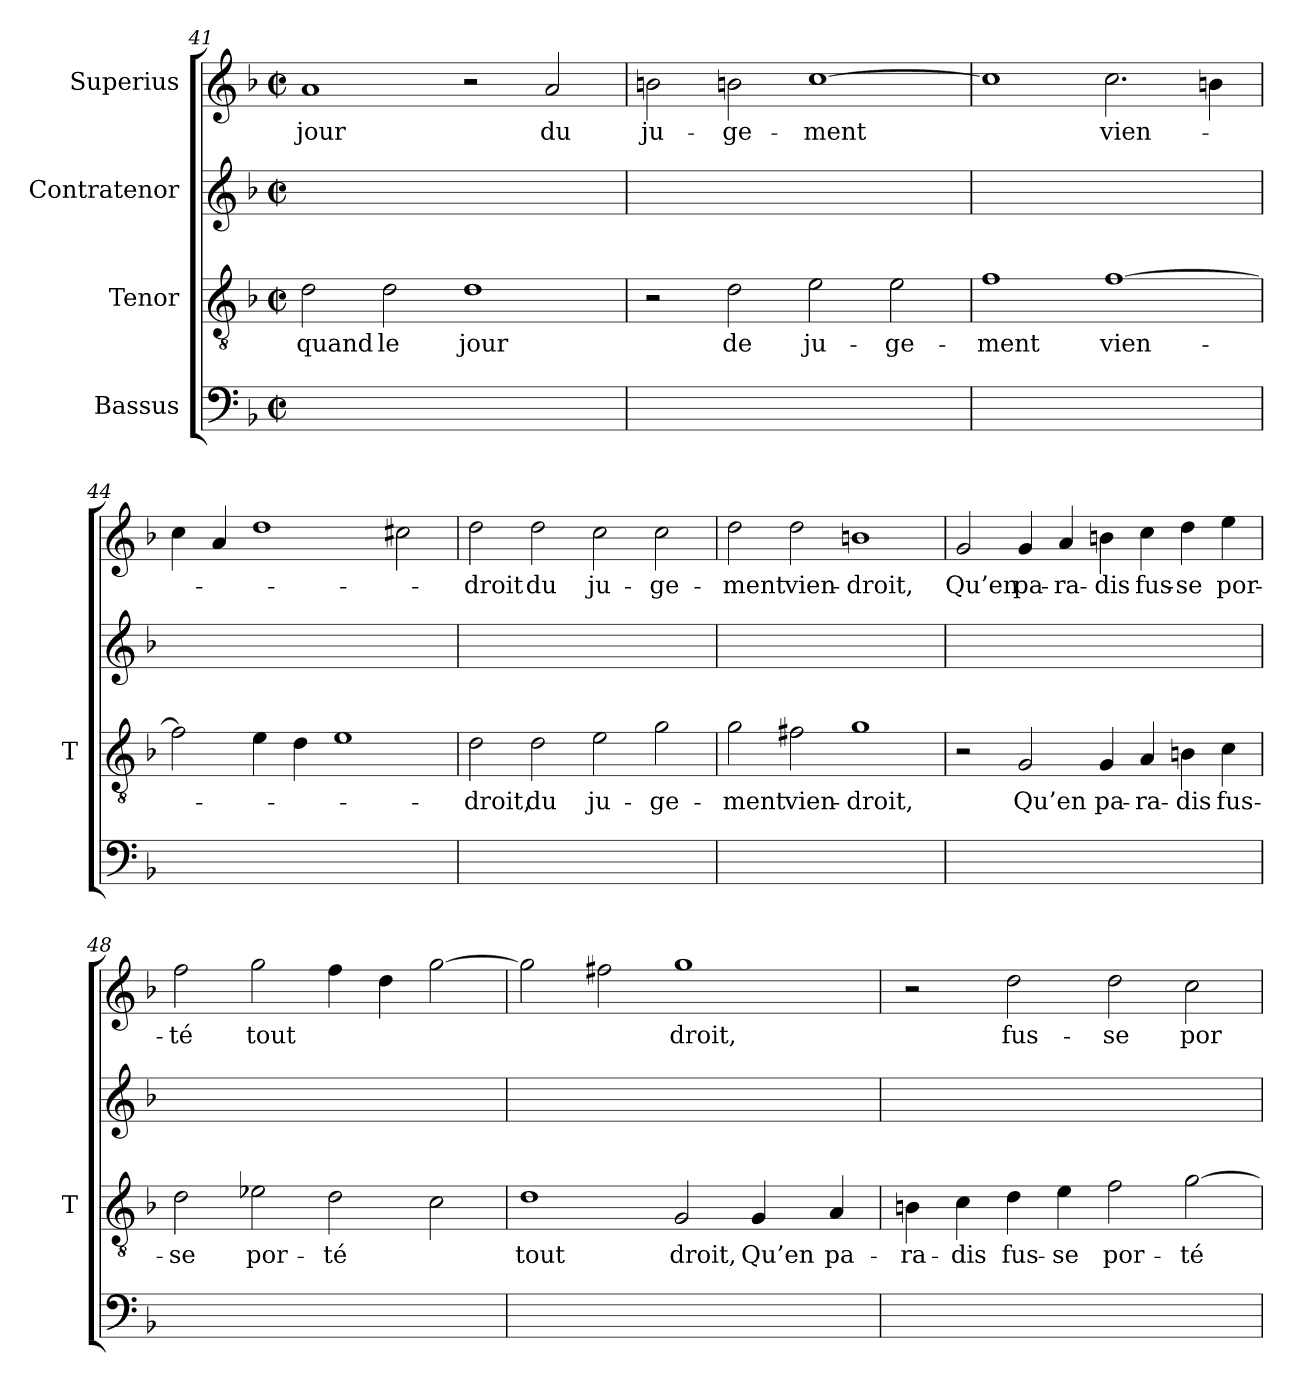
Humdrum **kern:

**kern	**kern	**text	**kern	**kern	**text
*part4	*part3	*part3	*part2	*part1	*part1
*staff4	*staff3	*staff3	*staff2	*staff1	*staff1
*I"Bassus	*I"Tenor	*	*I"Contratenor	*I"Superius	*
*	*I'T	*	*	*	*
*clefF4	*clefGv2	*	*clefG2	*clefG2	*
*k[b-]	*k[b-]	*	*k[b-]	*k[b-]	*
*F:	*F:	*	*F:	*F:	*
*M2/2	*M2/2	*	*M2/2	*M2/2	*
*met(c|)	*met(c|)	*	*met(c|)	*met(c|)	*
=41	=41	=41	=41	=41	=41
1ryy	2d	-quand	1ryy	1a	-jour
.	2d	-le	.	.	.
1ryy	1d	-jour	1ryy	2r	.
.	.	.	.	2a	-du
=42	=42	=42	=42	=42	=42
1ryy	2r	.	1ryy	2bn	ju-
.	2d	-de	.	2bn	ge-
1ryy	2e	ju-	1ryy	[1cc	-ment
.	2e	ge-	.	.	.
=43	=43	=43	=43	=43	=43
1ryy	1f	-ment	1ryy	1cc]	.
1ryy	[1f	vien-	1ryy	2.cc	vien-
.	.	.	.	4b	.
=44	=44	=44	=44	=44	=44
1ryy	2f]	.	1ryy	4cc	.
.	.	.	.	4a	.
.	4e	.	.	1dd	.
.	4d	.	.	.	.
1ryy	1e	.	1ryy	.	.
.	.	.	.	2cc#X	.
!!LO:PB:g=z
=45	=45	=45	=45	=45	=45
1ryy	2d	-droit,	1ryy	2dd	-droit
.	2d	-du	.	2dd	-du
1ryy	2e	ju-	1ryy	2cc	ju-
.	2g	ge-	.	2cc	ge-
=46	=46	=46	=46	=46	=46
1ryy	2g	-ment	1ryy	2dd	-ment
.	2f#X	vien-	.	2dd	vien-
1ryy	1g	-droit,	1ryy	1b	-droit,
=47	=47	=47	=47	=47	=47
1ryy	2r	.	1ryy	2g	-Qu’en
.	2G	-Qu’en	.	4g	pa-
.	.	.	.	4a	ra-
1ryy	4G	pa-	1ryy	4b	-dis
.	4A	ra-	.	4cc	fus-
.	4B	-dis	.	4dd	-se
.	4c	fus-	.	4ee	por-
=48	=48	=48	=48	=48	=48
1ryy	2d	-se	1ryy	2ff	-té
.	2e-X	por-	.	2gg	-tout
1ryy	2d	-té	1ryy	4ff	.
.	.	.	.	4dd	.
.	2c	.	.	[2gg	.
=49	=49	=49	=49	=49	=49
1ryy	1d	-tout	1ryy	2gg]	.
.	.	.	.	2ff#X	.
1ryy	2G	-droit,	1ryy	1gg	-droit,
.	4G	-Qu’en	.	.	.
.	4A	pa-	.	.	.
=50	=50	=50	=50	=50	=50
1ryy	4B	ra-	1ryy	2r	.
.	4c	-dis	.	.	.
.	4d	fus-	.	2dd	fus-
.	4e	-se	.	.	.
1ryy	2f	por-	1ryy	2dd	-se
.	[2g	-té	.	2cc	por-
=	=	=	=	=	=
*-	*-	*-	*-	*-	*-
